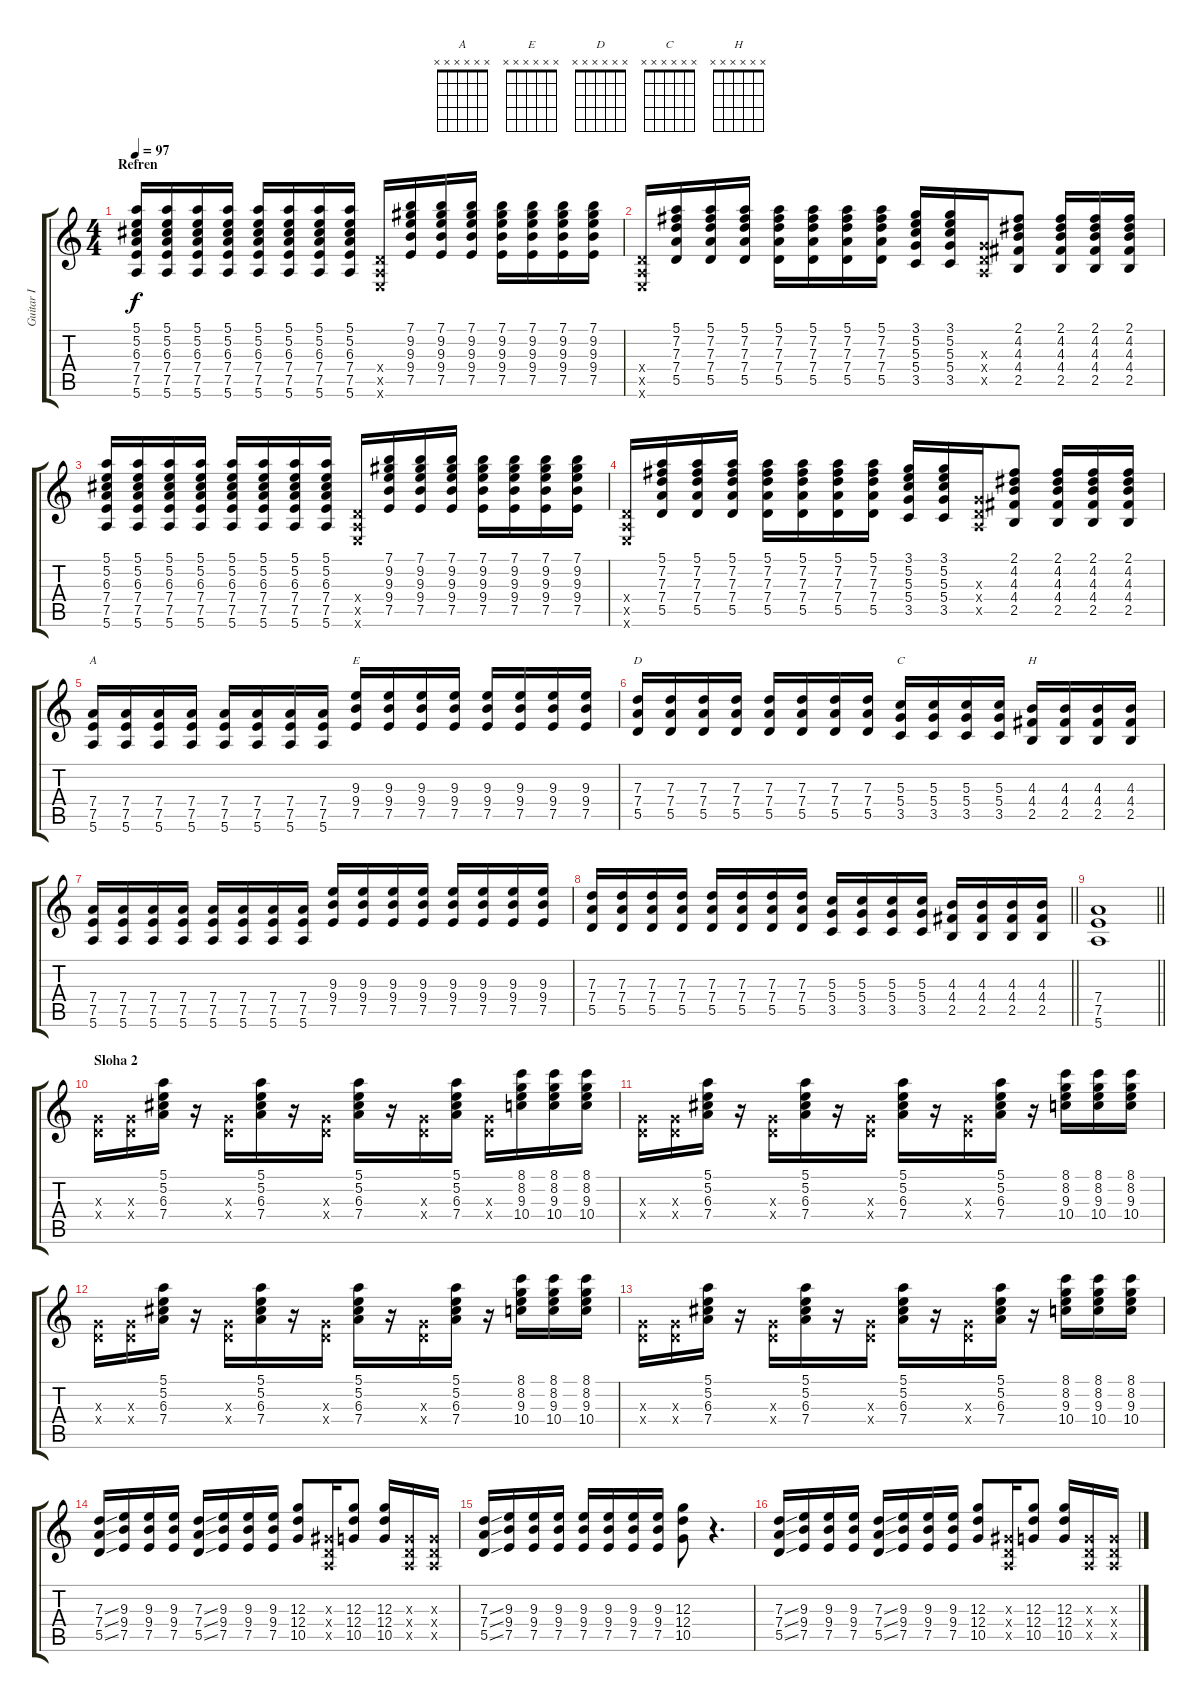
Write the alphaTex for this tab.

\track ("Guitar I" "Guitar I") {instrument electricguitarjazz}
\staff {score tabs}
\tuning (E4 B3 G3 D3 A2 E2) {hide}
\chord ("A" x x x x x x)
\chord ("E" x x x x x x)
\chord ("D" x x x x x x)
\chord ("C" x x x x x x)
\chord ("H" x x x x x x)
\ts (4 4)
\section ("" "Refren")
\tempo 97
\clef g2
\ks c
(5.1 5.2 6.3 7.4 7.5 5.6).16{dy f instrument electricguitarjazz} (5.1 5.2 6.3 7.4 7.5 5.6).16 (5.1 5.2 6.3 7.4 7.5 5.6).16 (5.1 5.2 6.3 7.4 7.5 5.6).16 (5.1 5.2 6.3 7.4 7.5 5.6).16 (5.1 5.2 6.3 7.4 7.5 5.6).16 (5.1 5.2 6.3 7.4 7.5 5.6).16 (5.1 5.2 6.3 7.4 7.5 5.6).16 (0.4{x} 0.5{x} 0.6{x}).16 (7.1 9.2 9.3 9.4 7.5).16 (7.1 9.2 9.3 9.4 7.5).16 (7.1 9.2 9.3 9.4 7.5).16 (7.1 9.2 9.3 9.4 7.5).16 (7.1 9.2 9.3 9.4 7.5).16 (7.1 9.2 9.3 9.4 7.5).16 (7.1 9.2 9.3 9.4 7.5).16 |
(0.4{x} 0.5{x} 0.6{x}).16 (5.1 7.2 7.3 7.4 5.5).16 (5.1 7.2 7.3 7.4 5.5).16 (5.1 7.2 7.3 7.4 5.5).16 (5.1 7.2 7.3 7.4 5.5).16 (5.1 7.2 7.3 7.4 5.5).16 (5.1 7.2 7.3 7.4 5.5).16 (5.1 7.2 7.3 7.4 5.5).16 (3.1 5.2 5.3 5.4 3.5).16 (3.1 5.2 5.3 5.4 3.5).16 (0.3{x} 0.4{x} 0.5{x}).16 (2.1 4.2 4.3 4.4 2.5).8 (2.1 4.2 4.3 4.4 2.5).16 (2.1 4.2 4.3 4.4 2.5).16 (2.1 4.2 4.3 4.4 2.5).16 |
(5.1 5.2 6.3 7.4 7.5 5.6).16 (5.1 5.2 6.3 7.4 7.5 5.6).16 (5.1 5.2 6.3 7.4 7.5 5.6).16 (5.1 5.2 6.3 7.4 7.5 5.6).16 (5.1 5.2 6.3 7.4 7.5 5.6).16 (5.1 5.2 6.3 7.4 7.5 5.6).16 (5.1 5.2 6.3 7.4 7.5 5.6).16 (5.1 5.2 6.3 7.4 7.5 5.6).16 (0.4{x} 0.5{x} 0.6{x}).16 (7.1 9.2 9.3 9.4 7.5).16 (7.1 9.2 9.3 9.4 7.5).16 (7.1 9.2 9.3 9.4 7.5).16 (7.1 9.2 9.3 9.4 7.5).16 (7.1 9.2 9.3 9.4 7.5).16 (7.1 9.2 9.3 9.4 7.5).16 (7.1 9.2 9.3 9.4 7.5).16 |
(0.4{x} 0.5{x} 0.6{x}).16 (5.1 7.2 7.3 7.4 5.5).16 (5.1 7.2 7.3 7.4 5.5).16 (5.1 7.2 7.3 7.4 5.5).16 (5.1 7.2 7.3 7.4 5.5).16 (5.1 7.2 7.3 7.4 5.5).16 (5.1 7.2 7.3 7.4 5.5).16 (5.1 7.2 7.3 7.4 5.5).16 (3.1 5.2 5.3 5.4 3.5).16 (3.1 5.2 5.3 5.4 3.5).16 (0.3{x} 0.4{x} 0.5{x}).16 (2.1 4.2 4.3 4.4 2.5).8 (2.1 4.2 4.3 4.4 2.5).16 (2.1 4.2 4.3 4.4 2.5).16 (2.1 4.2 4.3 4.4 2.5).16 |
(7.4 7.5 5.6).16{ch "A" instrument overdrivenguitar} (7.4 7.5 5.6).16 (7.4 7.5 5.6).16 (7.4 7.5 5.6).16 (7.4 7.5 5.6).16 (7.4 7.5 5.6).16 (7.4 7.5 5.6).16 (7.4 7.5 5.6).16 (9.3 9.4 7.5).16{ch "E"} (9.3 9.4 7.5).16 (9.3 9.4 7.5).16 (9.3 9.4 7.5).16 (9.3 9.4 7.5).16 (9.3 9.4 7.5).16 (9.3 9.4 7.5).16 (9.3 9.4 7.5).16 |
(7.3 7.4 5.5).16{ch "D"} (7.3 7.4 5.5).16 (7.3 7.4 5.5).16 (7.3 7.4 5.5).16 (7.3 7.4 5.5).16 (7.3 7.4 5.5).16 (7.3 7.4 5.5).16 (7.3 7.4 5.5).16 (5.3 5.4 3.5).16{ch "C"} (5.3 5.4 3.5).16 (5.3 5.4 3.5).16 (5.3 5.4 3.5).16 (4.3 4.4 2.5).16{ch "H"} (4.3 4.4 2.5).16 (4.3 4.4 2.5).16 (4.3 4.4 2.5).16 |
(7.4 7.5 5.6).16 (7.4 7.5 5.6).16 (7.4 7.5 5.6).16 (7.4 7.5 5.6).16 (7.4 7.5 5.6).16 (7.4 7.5 5.6).16 (7.4 7.5 5.6).16 (7.4 7.5 5.6).16 (9.3 9.4 7.5).16 (9.3 9.4 7.5).16 (9.3 9.4 7.5).16 (9.3 9.4 7.5).16 (9.3 9.4 7.5).16 (9.3 9.4 7.5).16 (9.3 9.4 7.5).16 (9.3 9.4 7.5).16 |
\barLineRight lightlight
(7.3 7.4 5.5).16 (7.3 7.4 5.5).16 (7.3 7.4 5.5).16 (7.3 7.4 5.5).16 (7.3 7.4 5.5).16 (7.3 7.4 5.5).16 (7.3 7.4 5.5).16 (7.3 7.4 5.5).16 (5.3 5.4 3.5).16 (5.3 5.4 3.5).16 (5.3 5.4 3.5).16 (5.3 5.4 3.5).16 (4.3 4.4 2.5).16 (4.3 4.4 2.5).16 (4.3 4.4 2.5).16 (4.3 4.4 2.5).16 |
\section ("" "")
\barLineRight lightlight
(7.4 7.5 5.6).1 |
\section ("" "Sloha 2")
(0.3{x} 0.4{x}).16{instrument electricguitarjazz} (0.3{x} 0.4{x}).16 (5.1 5.2 6.3 7.4).16 r.16 (0.3{x} 0.4{x}).16 (5.1 5.2 6.3 7.4).16 r.16 (0.3{x} 0.4{x}).16 (5.1 5.2 6.3 7.4).16 r.16 (0.3{x} 0.4{x}).16 (5.1 5.2 6.3 7.4).16 (0.3{x} 0.4{x}).16 (8.1 8.2 9.3 10.4).16 (8.1 8.2 9.3 10.4).16 (8.1 8.2 9.3 10.4).16 |
(0.3{x} 0.4{x}).16 (0.3{x} 0.4{x}).16 (5.1 5.2 6.3 7.4).16 r.16 (0.3{x} 0.4{x}).16 (5.1 5.2 6.3 7.4).16 r.16 (0.3{x} 0.4{x}).16 (5.1 5.2 6.3 7.4).16 r.16 (0.3{x} 0.4{x}).16 (5.1 5.2 6.3 7.4).16 r.16 (8.1 8.2 9.3 10.4).16 (8.1 8.2 9.3 10.4).16 (8.1 8.2 9.3 10.4).16 |
(0.3{x} 0.4{x}).16 (0.3{x} 0.4{x}).16 (5.1 5.2 6.3 7.4).16 r.16 (0.3{x} 0.4{x}).16 (5.1 5.2 6.3 7.4).16 r.16 (0.3{x} 0.4{x}).16 (5.1 5.2 6.3 7.4).16 r.16 (0.3{x} 0.4{x}).16 (5.1 5.2 6.3 7.4).16 r.16 (8.1 8.2 9.3 10.4).16 (8.1 8.2 9.3 10.4).16 (8.1 8.2 9.3 10.4).16 |
(0.3{x} 0.4{x}).16 (0.3{x} 0.4{x}).16 (5.1 5.2 6.3 7.4).16 r.16 (0.3{x} 0.4{x}).16 (5.1 5.2 6.3 7.4).16 r.16 (0.3{x} 0.4{x}).16 (5.1 5.2 6.3 7.4).16 r.16 (0.3{x} 0.4{x}).16 (5.1 5.2 6.3 7.4).16 r.16 (8.1 8.2 9.3 10.4).16 (8.1 8.2 9.3 10.4).16 (8.1 8.2 9.3 10.4).16 |
(7.3{ss} 7.4{ss} 5.5{ss}).16{instrument overdrivenguitar} (9.3 9.4 7.5).16 (9.3 9.4 7.5).16 (9.3 9.4 7.5).16 (7.3{ss} 7.4{ss} 5.5{ss}).16 (9.3 9.4 7.5).16 (9.3 9.4 7.5).16 (9.3 9.4 7.5).16 (12.3 12.4 10.5).8 (1.3{x} 0.4{x} 0.5{x}).16 (12.3 12.4 10.5).8 (12.3 12.4 10.5).16 (0.3{x} 0.4{x} 0.5{x}).16 (0.3{x} 0.4{x} 0.5{x}).16 |
(7.3{ss} 7.4{ss} 5.5{ss}).16 (9.3 9.4 7.5).16 (9.3 9.4 7.5).16 (9.3 9.4 7.5).16 (9.3 9.4 7.5).16 (9.3 9.4 7.5).16 (9.3 9.4 7.5).16 (9.3 9.4 7.5).16 (12.3 12.4 10.5).8 r.4{d} |
(7.3{ss} 7.4{ss} 5.5{ss}).16 (9.3 9.4 7.5).16 (9.3 9.4 7.5).16 (9.3 9.4 7.5).16 (7.3{ss} 7.4{ss} 5.5{ss}).16 (9.3 9.4 7.5).16 (9.3 9.4 7.5).16 (9.3 9.4 7.5).16 (12.3 12.4 10.5).8 (1.3{x} 0.4{x} 0.5{x}).16 (12.3 12.4 10.5).8 (12.3 12.4 10.5).16 (0.3{x} 0.4{x} 0.5{x}).16 (0.3{x} 0.4{x} 0.5{x}).16
